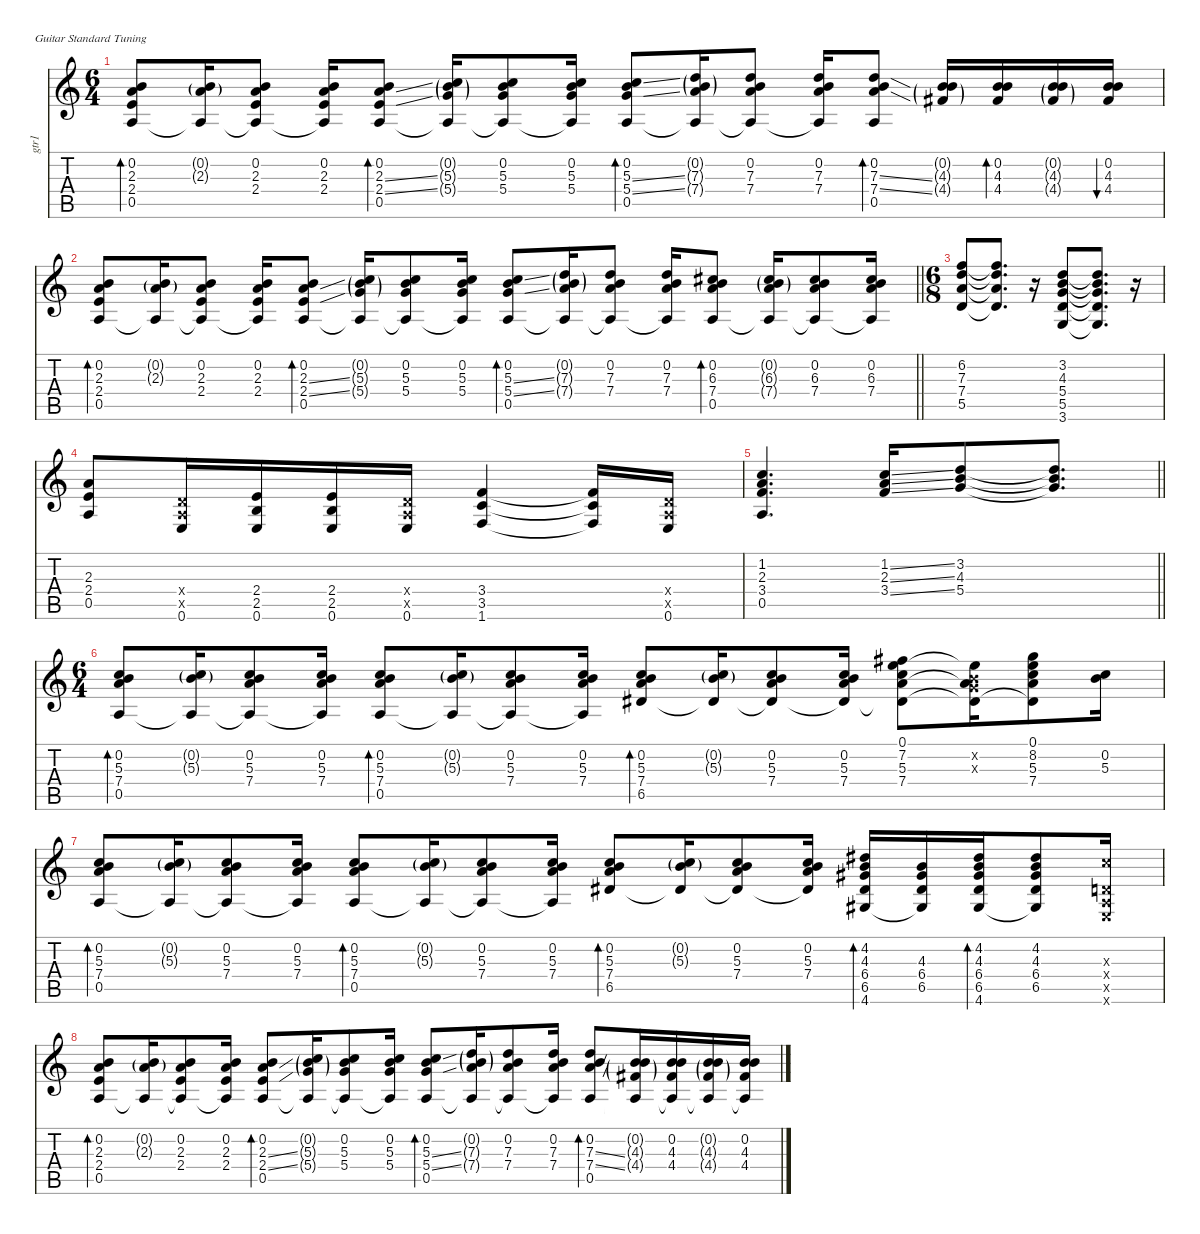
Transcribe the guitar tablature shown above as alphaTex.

\defaultSystemsLayout 4
\hideDynamics
\bracketExtendMode nobrackets
\otherSystemsTrackNameOrientation horizontal
\track ("Guitar 1-hid" "gtr1") {defaultSystemsLayout 4 mute instrument acousticguitarsteel}
\staff {score tabs}
\tuning (E4 B3 G3 D3 A2 E2)
\ts (6 4)
\tempo (93 hide)
\clef g2
\ks aminor
(0.2 2.3 2.4 0.5).8{bd 60 dy f} (0.2{g} 2.3{g} 0.5{t}).16 (0.2 2.3 2.4 0.5{t}).8 (0.2 2.3 2.4 0.5{t}).16 (0.2 2.3{ss} 2.4{ss} 0.5).8{bd 60} (0.2{g} 5.3{g} 5.4{g} 0.5{t}).16 (0.2 5.3 5.4 0.5{t}).8 (0.2 5.3 5.4 0.5{t}).16 (0.2 5.3{ss} 5.4{ss} 0.5).8{bd 60} (0.2{g} 7.3{g} 7.4{g} 0.5{t}).16 (0.2 7.3 7.4 0.5{t}).8 (0.2 7.3 7.4 0.5{t}).16 (0.2 7.3{ss} 7.4{ss} 0.5).8{bd 60} (0.2{g} 4.3{g} 4.4{g acc #}).16{dy mf} (0.2 4.3 4.4{acc #}).16{bd 60 dy f} (0.2{g} 4.3{g} 4.4{g acc #}).16{dy mf} (0.2 4.3 4.4{acc #}).16{bu 60 dy f} |
\tempo (91.5 0.00625 hide)
\barLineRight lightlight
(0.2 2.3 2.4 0.5).8{bd 60} (0.2{g} 2.3{g} 0.5{t}).16 (0.2 2.3 2.4 0.5{t}).8 (0.2 2.3 2.4 0.5{t}).16 (0.2 2.3{ss} 2.4{ss} 0.5).8{bd 60} (0.2{g} 5.3{g} 5.4{g} 0.5{t}).16 (0.2 5.3 5.4 0.5{t}).8 (0.2 5.3 5.4 0.5{t}).16 (0.2 5.3{ss} 5.4{ss} 0.5).8{bd 60} (0.2{g} 7.3{g} 7.4{g} 0.5{t}).16 (0.2 7.3 7.4 0.5{t}).8 (0.2 7.3 7.4 0.5{t}).16 (0.2 6.3{acc #} 7.4 0.5).8{bd 60} (0.2{g} 6.3{g acc #} 7.4{g} 0.5{t}).16 (0.2 6.3{acc #} 7.4 0.5{t}).8 (0.2 6.3{acc #} 7.4 0.5{t}).16 |
\ts (6 8)
\beaming (8 3 3)
\tempo (93 hide)
(6.2 7.3 7.4 5.5).8{instrument overdrivenguitar} (6.2{t} 7.3{t} 7.4{t} 5.5{t}).8{d} r.16 (3.2 4.3 5.4 5.5 3.6).8 (3.2{t} 4.3{t} 5.4{t} 5.5{t} 3.6{t}).8{d} r.16 |
(2.3 2.4 0.5).8{dy ff} (0.4{x} 0.5{x} 0.6).16{dy f} (2.4 2.5 0.6).16 (2.4 2.5 0.6).16 (0.4{x} 0.5{x} 0.6).16 (3.4 3.5 1.6).4 (3.4{t} 3.5{t} 1.6{t}).16 (0.4{x} 0.5{x} 0.6).16 |
\tempo (93 0.00625 hide)
\tempo (91.5 0.99375 hide)
\barLineRight lightlight
(1.2 2.3 3.4 0.5).4{d} (1.2{ss} 2.3{ss} 3.4{ss}).16 (3.2 4.3 5.4).8 (3.2{t} 4.3{t} 5.4{t}).8{d} |
\ts (6 4)
\beaming (8 3 3 3 3)
(0.2 5.3 7.4 0.5).8{bd 60 instrument acousticguitarsteel} (0.2{g} 5.3{g} 0.5{t}).16 (0.2 5.3 7.4 0.5{t}).8 (0.2 5.3 7.4 0.5{t}).16 (0.2 5.3 7.4 0.5).8{bd 60} (0.2{g} 5.3{g} 0.5{t}).16 (0.2 5.3 7.4 0.5{t}).8 (0.2 5.3 7.4 0.5{t}).16 (0.2 5.3 7.4 6.5{acc #}).8{bd 60} (0.2{g} 5.3{g} 6.5{t acc #}).16 (0.2 5.3 7.4 6.5{t acc #}).8 (0.2 5.3 7.4 6.5{t acc #}).16 (0.1 7.2{acc #} 5.3 7.4 6.5{t acc #}).8 (0.1{t} 0.2{x} 0.3{x} 7.4{t} 6.5{t acc #}).16 (0.1 8.2 5.3 7.4 6.5{t acc #}).8 (0.2 5.3).16{dy mf} |
\tempo (93 hide)
(0.2 5.3 7.4 0.5).8{bd 60 dy f} (0.2{g} 5.3{g} 0.5{t}).16 (0.2 5.3 7.4 0.5{t}).8 (0.2 5.3 7.4 0.5{t}).16 (0.2 5.3 7.4 0.5).8{bd 60} (0.2{g} 5.3{g} 0.5{t}).16 (0.2 5.3 7.4 0.5{t}).8 (0.2 5.3 7.4 0.5{t}).16 (0.2 5.3 7.4 6.5{acc #}).8{bd 60} (0.2{g} 5.3{g} 6.5{t acc #}).16 (0.2 5.3 7.4 6.5{t acc #}).8 (0.2 5.3 7.4 6.5{t acc #}).16 (4.2{acc #} 4.3 6.4{acc #} 6.5{acc #} 4.6{acc #}).16{bd 60} (4.3 6.4{acc #} 6.5{acc #} 4.6{t acc #}).16 (4.2{acc #} 4.3 6.4{acc #} 6.5{acc #} 4.6{acc #}).16{bd 60} (4.2{acc #} 4.3 6.4{acc #} 6.5{acc #} 4.6{t acc #}).8 (5.3{x} 0.4{x} 0.5{x} 0.6{x}).16 |
(0.2 2.3 2.4 0.5).8{bd 60} (0.2{g} 2.3{g} 0.5{t}).16 (0.2 2.3 2.4 0.5{t}).8 (0.2 2.3 2.4 0.5{t}).16 (0.2 2.3{ss} 2.4{ss} 0.5).8{bd 60} (0.2{g} 5.3{g} 5.4{g} 0.5{t}).16 (0.2 5.3 5.4 0.5{t}).8 (0.2 5.3 5.4 0.5{t}).16 (0.2 5.3{ss} 5.4{ss} 0.5).8{bd 60} (0.2{g} 7.3{g} 7.4{g} 0.5{t}).16 (0.2 7.3 7.4 0.5{t}).8 (0.2 7.3 7.4 0.5{t}).16 (0.2 7.3{ss} 7.4{ss} 0.5).8{bd 60} (0.2{g} 4.3{g} 4.4{g acc #} 0.5{t}).16 (0.2 4.3 4.4{acc #} 0.5{t}).16 (0.2{g} 4.3{g} 4.4{g acc #} 0.5{t}).16 (0.2 4.3 4.4{acc #} 0.5{t}).16
